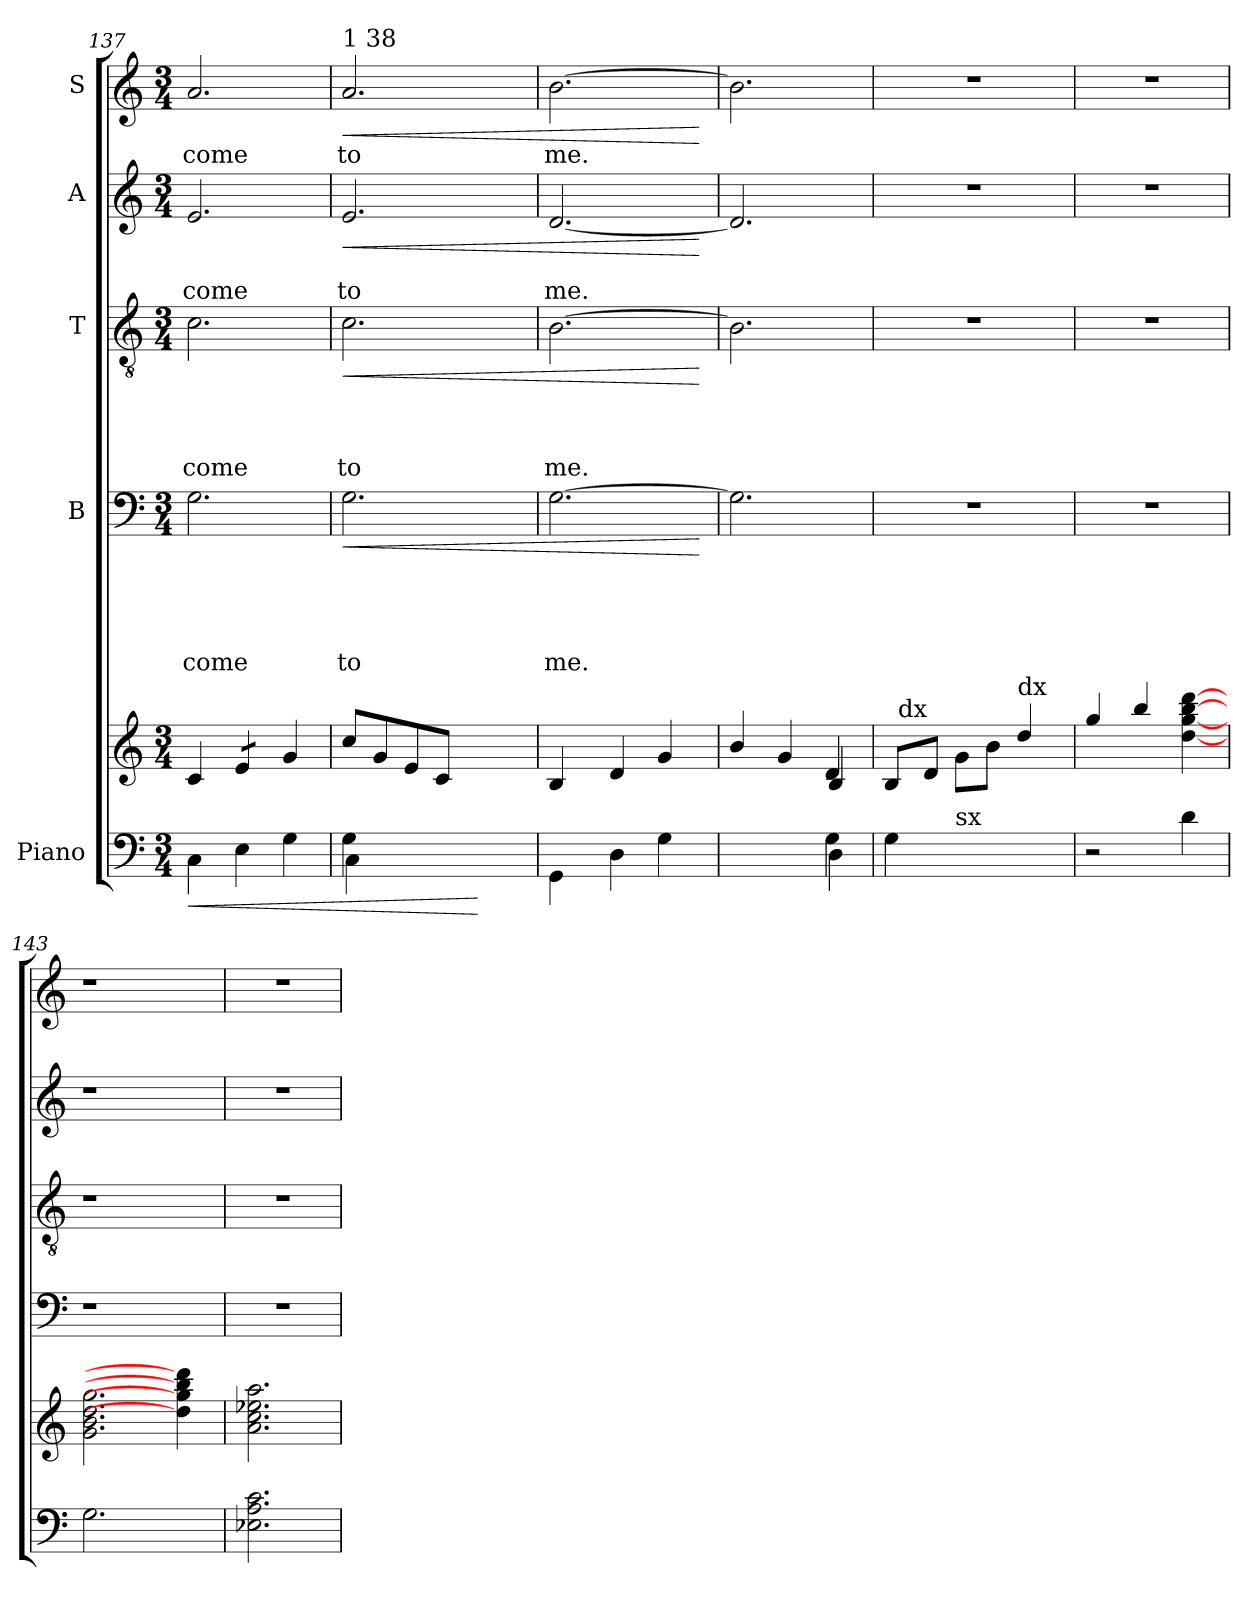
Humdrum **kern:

**kern	**kern	**dynam	**kern	**text	**text	**text	**text	**text	**dynam	**kern	**text	**text	**text	**text	**dynam	**kern	**text	**text	**dynam	**kern	**text	**dynam
*part5	*part5	*part5	*part4	*part4	*part4	*part4	*part4	*part4	*part4	*part3	*part3	*part3	*part3	*part3	*part3	*part2	*part2	*part2	*part2	*part1	*part1	*part1
*staff6	*staff5	*staff5/6	*staff4	*staff4	*staff4	*staff4	*staff4	*staff4	*staff4	*staff3	*staff3	*staff3	*staff3	*staff3	*staff3	*staff2	*staff2	*staff2	*staff2	*staff1	*staff1	*staff1
*I"Piano	*	*	*I"B	*	*	*	*	*	*	*I"T	*	*	*	*	*	*I"A	*	*	*	*I"S	*	*
*clefF4	*clefG2	*	*clefF4	*	*	*	*	*	*	*clefGv2	*	*	*	*	*	*clefG2	*	*	*	*clefG2	*	*
*k[]	*k[]	*	*k[]	*	*	*	*	*	*	*k[]	*	*	*	*	*	*k[]	*	*	*	*k[]	*	*
*C:	*C:	*	*C:	*	*	*	*	*	*	*C:	*	*	*	*	*	*C:	*	*	*	*C:	*	*
*M3/4	*M3/4	*	*M3/4	*	*	*	*	*	*	*M3/4	*	*	*	*	*	*M3/4	*	*	*	*M3/4	*	*
=137	=137	=137	=137	=137	=137	=137	=137	=137	=137	=137	=137	=137	=137	=137	=137	=137	=137	=137	=137	=137	=137	=137
!	!	!LO:HP:b=2	!	!	!	!	!	!LO:LY:b	!	!	!	!	!	!LO:LY:b	!	!	!	!LO:LY:b	!	!	!LO:LY:b	!
4C\	4c/	<	2.G\	.	.	.	.	come	.	2.c\	.	.	.	come	.	2.e/	.	come	.	2.a/	come	.
*	*tremolo	*	*	*	*	*	*	*	*	*	*	*	*	*	*	*	*	*	*	*	*	*
4E\	8e/L	.	.	.	.	.	.	.	.	.	.	.	.	.	.	.	.	.	.	.	.	.
.	8e/J	.	.	.	.	.	.	.	.	.	.	.	.	.	.	.	.	.	.	.	.	.
*	*Xtremolo	*	*	*	*	*	*	*	*	*	*	*	*	*	*	*	*	*	*	*	*	*
4G\	4g/	.	.	.	.	.	.	.	.	.	.	.	.	.	.	.	.	.	.	.	.	.
!!LO:LB:g=z
=138	=138	=138	=138	=138	=138	=138	=138	=138	=138	=138	=138	=138	=138	=138	=138	=138	=138	=138	=138	=138	=138	=138
*^	*^	*	*	*	*	*	*	*	*	*	*	*	*	*	*	*	*	*	*	*	*	*
!	!	!	!	!	!	!	!	!	!	!	!	!	!	!	!	!	!	!	!	!	!	!LO:TX:a:t=1 38	!	!
!	!	!	!	!	!	!	!	!	!	!LO:LY:b	!LO:HP:b	!	!	!	!	!LO:LY:b	!LO:HP:b	!	!	!LO:LY:b	!LO:HP:b	!	!LO:LY:b	!LO:HP:b
4G\	4C\	8cc/L	4..ryy	.	2.G\	.	.	.	.	to	<	2.c\	.	.	.	to	<	2.e/	.	to	<	2.a/	to	<
.	.	8g/	.	.	.	.	.	.	.	.	.	.	.	.	.	.	.	.	.	.	.	.	.	.
2ryy	2ryy	8e/	.	.	.	.	.	.	.	.	.	.	.	.	.	.	.	.	.	.	.	.	.	.
.	.	8c/J	.	.	.	.	.	.	.	.	.	.	.	.	.	.	.	.	.	.	.	.	.	.
.	.	.	4ryy	.	.	.	.	.	.	.	.	.	.	.	.	.	.	.	.	.	.	.	.	.
.	.	4ryy	.	[	.	.	.	.	.	.	.	.	.	.	.	.	.	.	.	.	.	.	.	.
.	.	.	16ryy	.	.	.	.	.	.	.	.	.	.	.	.	.	.	.	.	.	.	.	.	.
*v	*v	*	*	*	*	*	*	*	*	*	*	*	*	*	*	*	*	*	*	*	*	*	*	*
=139	=139	=139	=139	=139	=139	=139	=139	=139	=139	=139	=139	=139	=139	=139	=139	=139	=139	=139	=139	=139	=139	=139	=139
!	!	!	!	!	!	!	!	!	!LO:LY:b	!	!	!	!	!	!LO:LY:b	!	!	!	!LO:LY:b	!	!	!LO:LY:b	!
*	*v	*v	*	*^	*	*	*	*	*	*	*^	*	*	*	*	*	*^	*	*	*	*^	*	*
4GG\	4B/	.	[>2.G\	16ryy	.	.	.	.	me.	.	[>2.B\	16ryy	.	.	.	me.	.	[<2.d/	16ryy	.	me.	.	[>2.b\	16ryy	me.	.
.	.	.	.	2ryy	.	.	.	.	.	.	.	2ryy	.	.	.	.	.	.	2ryy	.	.	.	.	2ryy	.	.
4D\	4d/	.	.	.	.	.	.	.	.	.	.	.	.	.	.	.	.	.	.	.	.	.	.	.	.	.
4G\	4g/	.	.	.	.	.	.	.	.	.	.	.	.	.	.	.	.	.	.	.	.	.	.	.	.	.
.	.	.	.	8.ryy	.	.	.	.	.	.	.	8.ryy	.	.	.	.	.	.	8.ryy	.	.	.	.	8.ryy	.	.
.	.	.	.	.	.	.	.	.	.	[	.	.	.	.	.	.	[	.	.	.	.	[	.	.	.	[
*	*	*	*v	*v	*	*	*	*	*	*	*	*	*	*	*	*	*	*v	*v	*	*	*	*v	*v	*	*
*	*	*	*	*	*	*	*	*	*	*v	*v	*	*	*	*	*	*	*	*	*	*	*	*
=140	=140	=140	=140	=140	=140	=140	=140	=140	=140	=140	=140	=140	=140	=140	=140	=140	=140	=140	=140	=140	=140	=140
*^	*^	*	*	*	*	*	*	*	*	*	*	*	*	*	*	*	*	*	*	*	*	*
2ryy	2ryy	4b/	2ryy	.	2.G\]	.	.	.	.	.	.	2.B\]	.	.	.	.	.	2.d/]	.	.	.	2.b\]	.	.
.	.	4g/	.	.	.	.	.	.	.	.	.	.	.	.	.	.	.	.	.	.	.	.	.	.
4G\	4D\	4d/	4B/	.	.	.	.	.	.	.	.	.	.	.	.	.	.	.	.	.	.	.	.	.
=141	=141	=141	=141	=141	=141	=141	=141	=141	=141	=141	=141	=141	=141	=141	=141	=141	=141	=141	=141	=141	=141	=141	=141	=141
!	!	!	!	!	!LO:N:vis=1	!	!	!	!	!	!	!LO:N:vis=1	!	!	!	!	!	!LO:N:vis=1	!	!	!	!LO:N:vis=1	!	!
*v	*v	*	*	*	*	*	*	*	*	*	*	*	*	*	*	*	*	*	*	*	*	*	*	*
4G\	8B/L	32ryy	.	2.r	.	.	.	.	.	.	2.r	.	.	.	.	.	2.r	.	.	.	2.r	.	.
!	!	!LO:TX:a:t=dx	!	!	!	!	!	!	!	!	!	!	!	!	!	!	!	!	!	!	!	!	!
.	.	2ryy	.	.	.	.	.	.	.	.	.	.	.	.	.	.	.	.	.	.	.	.	.
.	8d/J	.	.	.	.	.	.	.	.	.	.	.	.	.	.	.	.	.	.	.	.	.	.
!LO:TX:a:t=sx	!	!	!	!	!	!	!	!	!	!	!	!	!	!	!	!	!	!	!	!	!	!	!
2ryy	8g\L	.	.	.	.	.	.	.	.	.	.	.	.	.	.	.	.	.	.	.	.	.	.
.	8b\J	.	.	.	.	.	.	.	.	.	.	.	.	.	.	.	.	.	.	.	.	.	.
!	!LO:TX:a:t=dx	!	!	!	!	!	!	!	!	!	!	!	!	!	!	!	!	!	!	!	!	!	!
.	4dd/	.	.	.	.	.	.	.	.	.	.	.	.	.	.	.	.	.	.	.	.	.	.
.	.	8..ryy	.	.	.	.	.	.	.	.	.	.	.	.	.	.	.	.	.	.	.	.	.
*	*v	*v	*	*	*	*	*	*	*	*	*	*	*	*	*	*	*	*	*	*	*	*	*
=142	=142	=142	=142	=142	=142	=142	=142	=142	=142	=142	=142	=142	=142	=142	=142	=142	=142	=142	=142	=142	=142	=142
2r	4gg/	.	2.r	.	.	.	.	.	.	2.r	.	.	.	.	.	2.r	.	.	.	2.r	.	.
.	4bb/	.	.	.	.	.	.	.	.	.	.	.	.	.	.	.	.	.	.	.	.	.
4d\	[4dd\ [4gg\ [4bb\ [4ddd\	.	.	.	.	.	.	.	.	.	.	.	.	.	.	.	.	.	.	.	.	.
=143	=143	=143	=143	=143	=143	=143	=143	=143	=143	=143	=143	=143	=143	=143	=143	=143	=143	=143	=143	=143	=143	=143
!	!	!	!LO:N:vis=1	!	!	!	!	!	!	!LO:N:vis=1	!	!	!	!	!	!LO:N:vis=1	!	!	!	!LO:N:vis=1	!	!
2.G\	2.g\ 2.b\ 2.dd\ 2.gg\	.	2.r	.	.	.	.	.	.	2.r	.	.	.	.	.	2.r	.	.	.	2.r	.	.
4ryy	4dd\] 4gg\] 4bb\] 4ddd\]	.	4ryy	.	.	.	.	.	.	4ryy	.	.	.	.	.	4ryy	.	.	.	4ryy	.	.
=144	=144	=144	=144	=144	=144	=144	=144	=144	=144	=144	=144	=144	=144	=144	=144	=144	=144	=144	=144	=144	=144	=144
!	!	!	!LO:N:vis=1	!	!	!	!	!	!	!LO:N:vis=1	!	!	!	!	!	!LO:N:vis=1	!	!	!	!LO:N:vis=1	!	!
2.E-X\ 2.A\ 2.c\	2.a\ 2.cc\ 2.ee-X\ 2.aa\	.	2.r	.	.	.	.	.	.	2.r	.	.	.	.	.	2.r	.	.	.	2.r	.	.
=	=	=	=	=	=	=	=	=	=	=	=	=	=	=	=	=	=	=	=	=	=	=
*-	*-	*-	*-	*-	*-	*-	*-	*-	*-	*-	*-	*-	*-	*-	*-	*-	*-	*-	*-	*-	*-	*-
